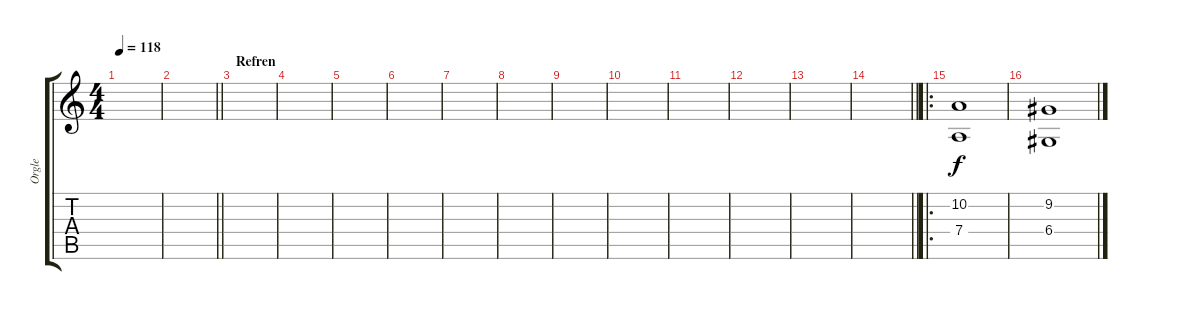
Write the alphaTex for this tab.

\track ("Orgle" "Orgle") {instrument reedorgan}
\staff {score tabs}
\tuning (E4 B3 G3 D3 A2 E2) {hide}
\ts (4 4)
\tempo 118
\clef g2
\ks c
|
\barLineRight lightlight
|
\section ("" "Refren")
|
|
|
|
|
|
|
|
|
|
|
\barLineRight lightlight
|
\ro
(10.2 7.4).1{instrument reedorgan} |
(9.2 6.4).1
